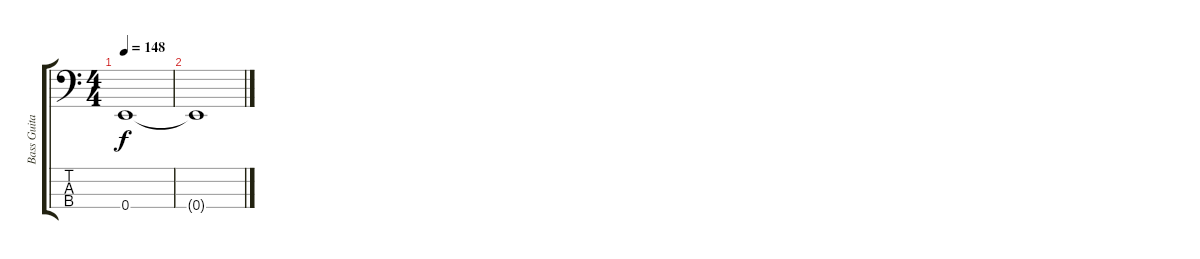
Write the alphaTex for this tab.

\track ("Bass Guitar" "Bass Guita") {instrument electricbassfinger}
\staff {score tabs}
\tuning (G2 D2 A1 E1) {hide}
\ts (4 4)
\tempo 148
\clef f4
\ks c
0.4{t}.1{dy f} |
0.4{t}.1
